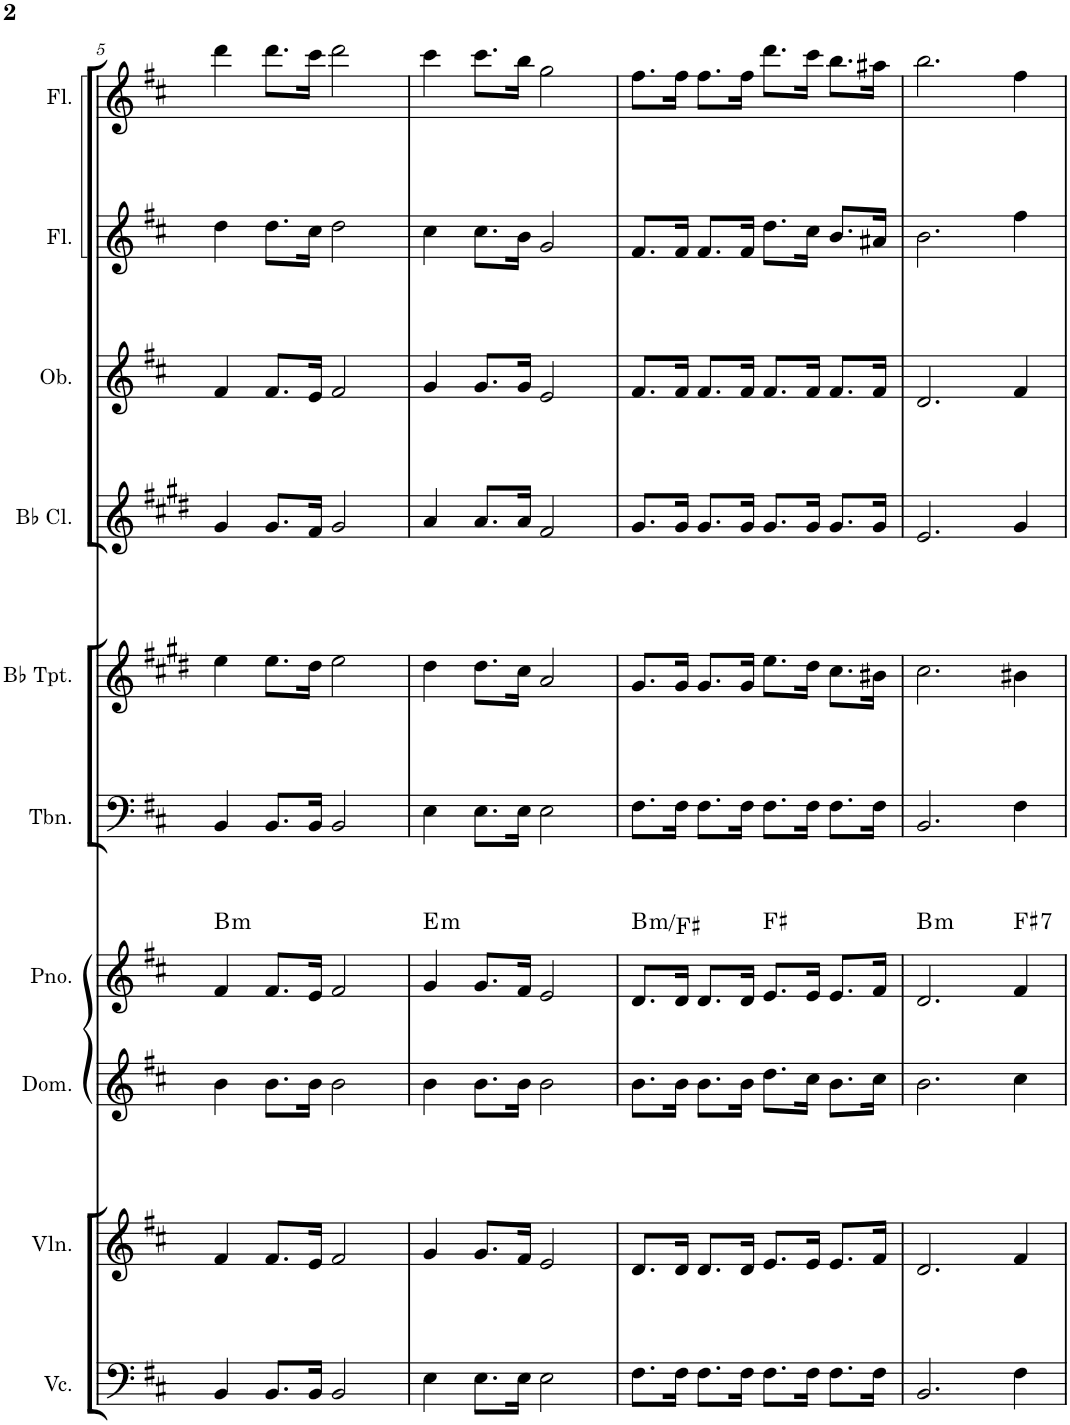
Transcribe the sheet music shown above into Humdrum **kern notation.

**kern	**kern	**kern	**kern	**harte	**kern	**kern	**kern	**kern	**kern	**kern
*part10	*part9	*part8	*part7	*part7	*part6	*part5	*part4	*part3	*part2	*part1
*staff10	*staff9	*staff8	*staff7	*	*staff6	*staff5	*staff4	*staff3	*staff2	*staff1
*I"Violoncello	*I"Violin	*I"Domra	*I"Piano	*	*I"Trombone	*I"Bb Trumpet	*I"Bb Clarinet	*I"Oboe	*I"Flute	*I"Flute
*I'Vc.	*I'Vln.	*I'Dom.	*I'Pno.	*	*I'Tbn.	*I'Bb Tpt.	*I'Bb Cl.	*I'Ob.	*I'Fl.	*I'Fl.
!!LO:PB:g=z
*clefF4	*clefG2	*clefG2	*clefG2	*	*clefF4	*clefG2	*clefG2	*clefG2	*clefG2	*clefG2
*	*	*	*	*	*	*Trd1c2	*Trd1c2	*	*	*
*k[f#c#]	*k[f#c#]	*k[f#c#]	*k[f#c#]	*	*k[f#c#]	*k[f#c#g#d#]	*k[f#c#g#d#]	*k[f#c#]	*k[f#c#]	*k[f#c#]
*M4/4	*M4/4	*M4/4	*M4/4	*	*M4/4	*M4/4	*M4/4	*M4/4	*M4/4	*M4/4
=5	=5	=5	=5	=5	=5	=5	=5	=5	=5	=5
!	!	!	!	!LO:H:kt=m	!	!	!	!	!	!
4BB/	4f#/	4b\	4f#/	B:min	4BB/	4ee\	4g#/	4f#/	4dd\	4ddd\
8.BB/L	8.f#/L	8.b\L	8.f#/L	.	8.BB/L	8.ee\L	8.g#/L	8.f#/L	8.dd\L	8.ddd\L
16BB/Jk	16e/Jk	16b\Jk	16e/Jk	.	16BB/Jk	16dd#\Jk	16f#/Jk	16e/Jk	16cc#\Jk	16ccc#\Jk
2BB/	2f#/	2b\	2f#/	.	2BB/	2ee\	2g#/	2f#/	2dd\	2ddd\
=6	=6	=6	=6	=6	=6	=6	=6	=6	=6	=6
!	!	!	!	!LO:H:kt=m	!	!	!	!	!	!
4E\	4g/	4b\	4g/	E:min	4E\	4dd#\	4a/	4g/	4cc#\	4ccc#\
8.E\L	8.g/L	8.b\L	8.g/L	.	8.E\L	8.dd#\L	8.a/L	8.g/L	8.cc#\L	8.ccc#\L
16E\Jk	16f#/Jk	16b\Jk	16f#/Jk	.	16E\Jk	16cc#\Jk	16a/Jk	16g/Jk	16b\Jk	16bb\Jk
2E\	2e/	2b\	2e/	.	2E\	2a/	2f#/	2e/	2g/	2gg\
=7	=7	=7	=7	=7	=7	=7	=7	=7	=7	=7
!	!	!	!	!LO:H:kt=m	!	!	!	!	!	!
8.F#\L	8.d/L	8.b\L	8.d/L	B:min/5	8.F#\L	8.g#/L	8.g#/L	8.f#/L	8.f#/L	8.ff#\L
16F#\Jk	16d/Jk	16b\Jk	16d/Jk	.	16F#\Jk	16g#/Jk	16g#/Jk	16f#/Jk	16f#/Jk	16ff#\Jk
8.F#\L	8.d/L	8.b\L	8.d/L	.	8.F#\L	8.g#/L	8.g#/L	8.f#/L	8.f#/L	8.ff#\L
16F#\Jk	16d/Jk	16b\Jk	16d/Jk	.	16F#\Jk	16g#/Jk	16g#/Jk	16f#/Jk	16f#/Jk	16ff#\Jk
8.F#\L	8.e/L	8.dd\L	8.e/L	F#:maj	8.F#\L	8.ee\L	8.g#/L	8.f#/L	8.dd\L	8.ddd\L
16F#\Jk	16e/Jk	16cc#\Jk	16e/Jk	.	16F#\Jk	16dd#\Jk	16g#/Jk	16f#/Jk	16cc#\Jk	16ccc#\Jk
8.F#\L	8.e/L	8.b\L	8.e/L	.	8.F#\L	8.cc#\L	8.g#/L	8.f#/L	8.b/L	8.bb\L
16F#\Jk	16f#/Jk	16cc#\Jk	16f#/Jk	.	16F#\Jk	16b#X\Jk	16g#/Jk	16f#/Jk	16a#X/Jk	16aa#X\Jk
=8	=8	=8	=8	=8	=8	=8	=8	=8	=8	=8
!	!	!	!	!LO:H:kt=m	!	!	!	!	!	!
2.BB/	2.d/	2.b\	2.d/	B:min	2.BB/	2.cc#\	2.e/	2.d/	2.b\	2.bb\
!	!	!	!	!LO:H:kt=7	!	!	!	!	!	!
4F#\	4f#/	4cc#\	4f#/	F#:7	4F#\	4b#X\	4g#/	4f#/	4ff#\	4ff#\
=	=	=	=	=	=	=	=	=	=	=
*-	*-	*-	*-	*-	*-	*-	*-	*-	*-	*-
